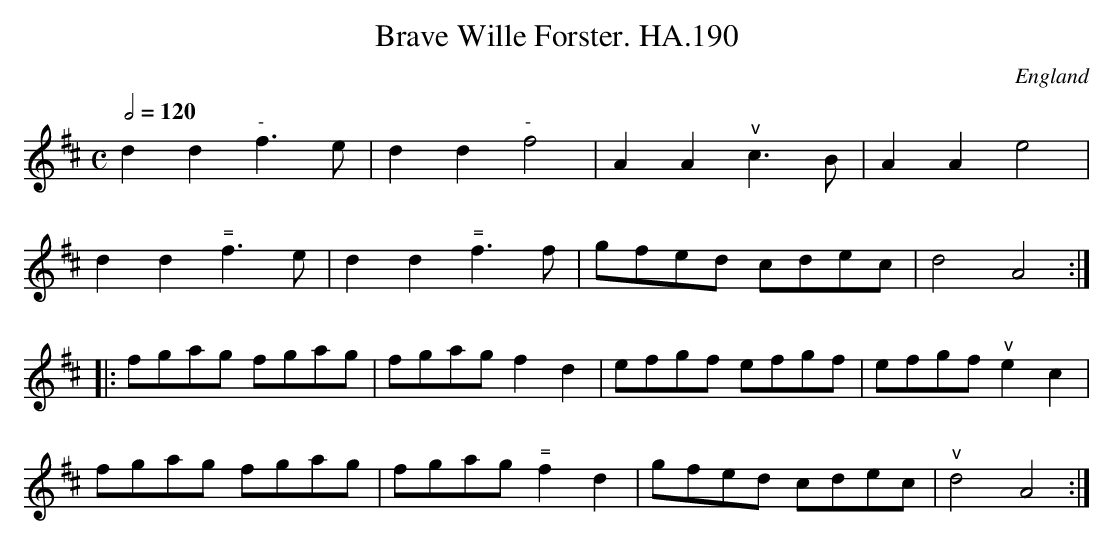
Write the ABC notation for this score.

X:1
T:Brave Wille Forster. HA.190
M:C
L:1/8
Q:1/2=120
O:England
notC:"J.A."
K:D major
d2d2 "^-"f3e|d2d2 "^-"f4|A2A2 "^v"c3B|A2A2 e4|!
d2d2 "^="f3e|d2d2 "^="f3f|gfed cdec|d4 A4:|!
|:fgag fgag|fgag f2d2|efgf efgf|efgf "^v"e2c2|!
fgag fgag|fgag "^="f2d2|gfed cdec|"^v"d4 A4:|
